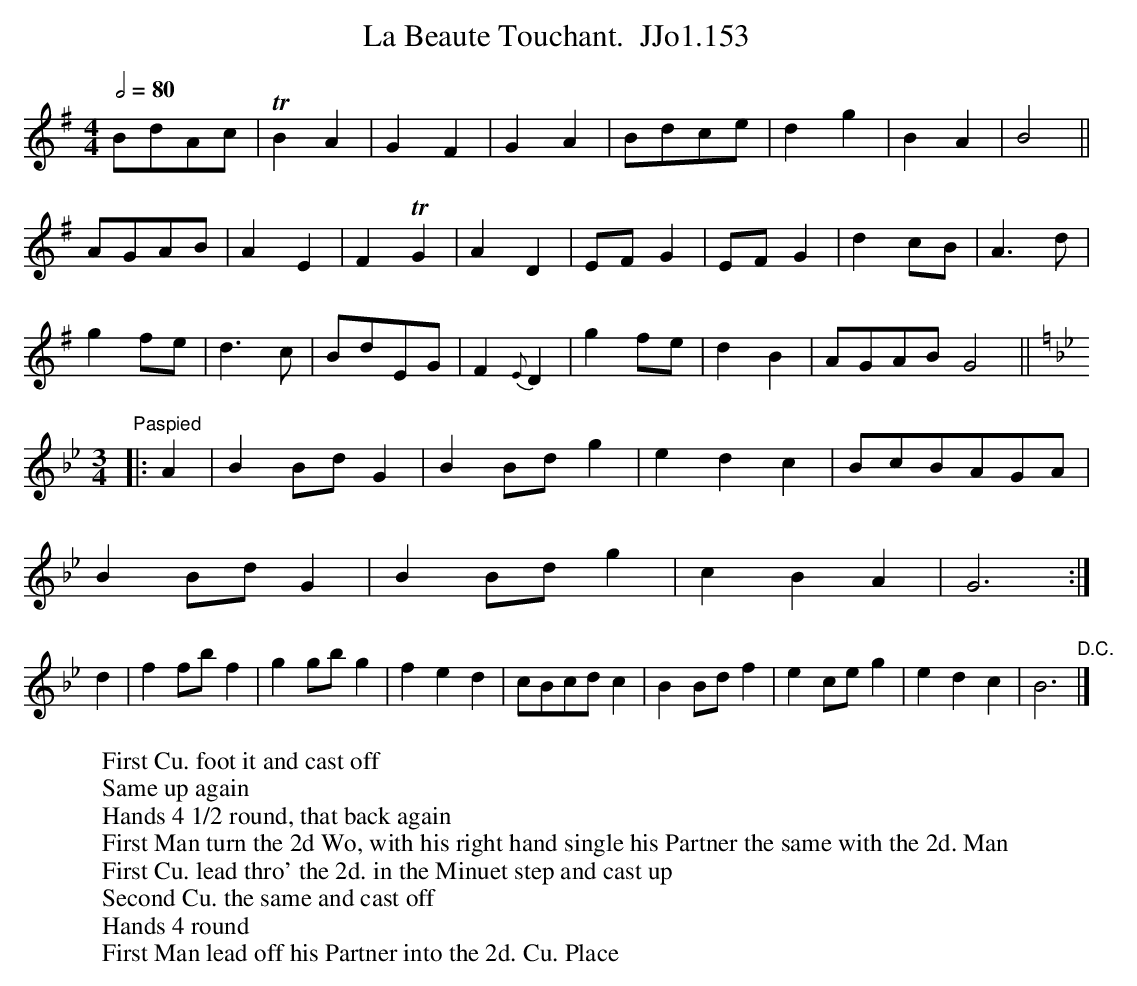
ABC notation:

X:1
T:La Beaute Touchant.  JJo1.153
M:4/4
L:1/8
Q:1/2=80
K:G
BdAc | TB2A2 | G2F2 | G2A2 | Bdce | d2g2 | B2A2 | B4 ||
AGAB | A2E2 | F2 TG2 | A2D2 | EFG2 | EFG2 | d2cB | A3d |
g2 fe | d3 c | BdEG | F2 {E}D2 | g2 fe | d2B2 | AGAB G4 ||
M:3/4
K:Bb
"Paspied"
|:A2 | B2 BdG2 | B2Bdg2 | e2d2c2 | BcBAGA |
B2BdG2 | B2Bdg2 | c2B2A2 | G6 :|
d2 |f2fbf2 | g2gbg2 | f2e2d2 | cBcdc2 | B2Bdf2 | e2ceg2 | e2d2c2 | B6 "D.C."|]
W:First Cu. foot it and cast off
W:Same up again
W:Hands 4 1/2 round, that back again
W:First Man turn the 2d Wo, with his right hand single his Partner the same with the 2d. Man
W:First Cu. lead thro' the 2d. in the Minuet step and cast up
W:Second Cu. the same and cast off
W:Hands 4 round
W:First Man lead off his Partner into the 2d. Cu. Place
